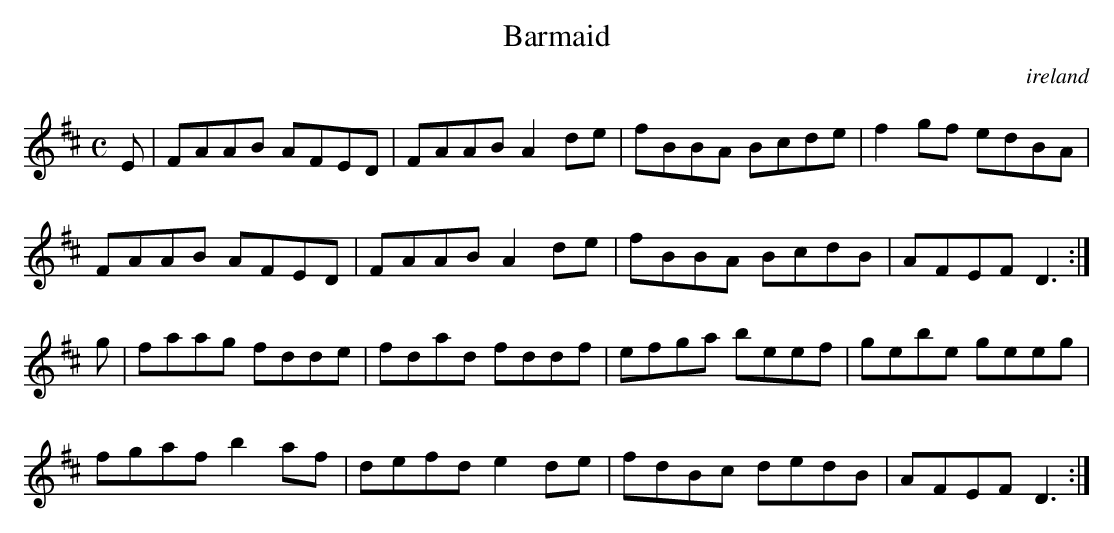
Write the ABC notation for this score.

X:1
T:Barmaid
O:ireland
M:C
L:1/8
K:D Major
E|FAAB AFED|FAAB A2de|fBBA Bcde|f2gf edBA|!
FAAB AFED|FAAB A2de|fBBA BcdB|AFEF D3:|!
g|faag fdde|fdad fddf|efga beef|gebe geeg|!
fgaf b2af|defd e2de|fdBc dedB|AFEF D3:|!
